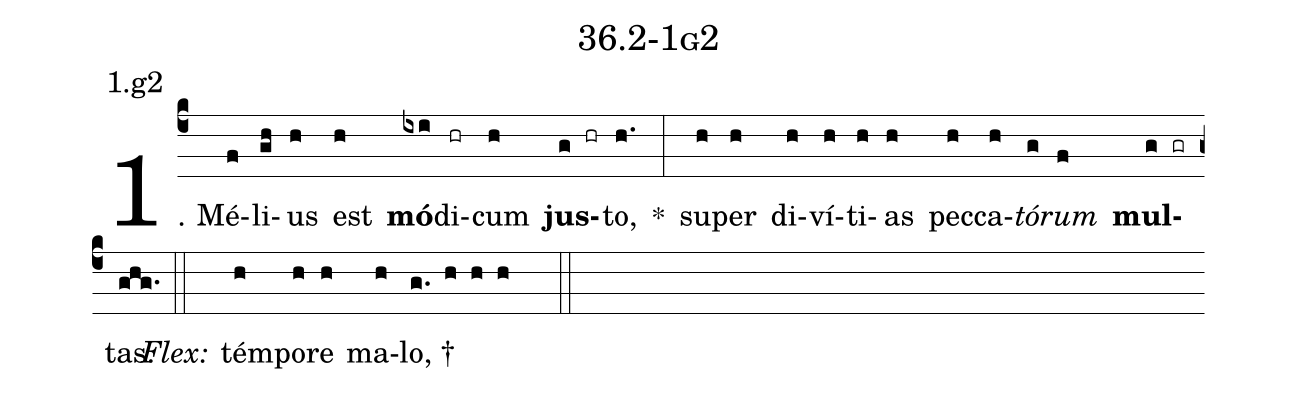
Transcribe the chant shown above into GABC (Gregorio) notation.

name: 36.2-1g2;
annotation: 1.g2;
%%
(c4)1. Mé(f)li(gh)us(h) est(h) <b>mó</b>(ixi)di(hr)cum(h) <b>jus</b>(g hr)to,(h.) *(:) su(h)per(h) di(h)ví(h)ti(h)as(h) pec(h)ca(h)<i>tó</i>(g)<i>rum</i>(f) <b>mul</b>(g gr)tas.(ghg.) (::)
<i>Flex:</i>()  tém(h)po(h)re(h) ma(h)lo, †(g. h h h  ::)

%E(h) u(h) o(g) u(f) a(g) e.(ghg.) (::)
